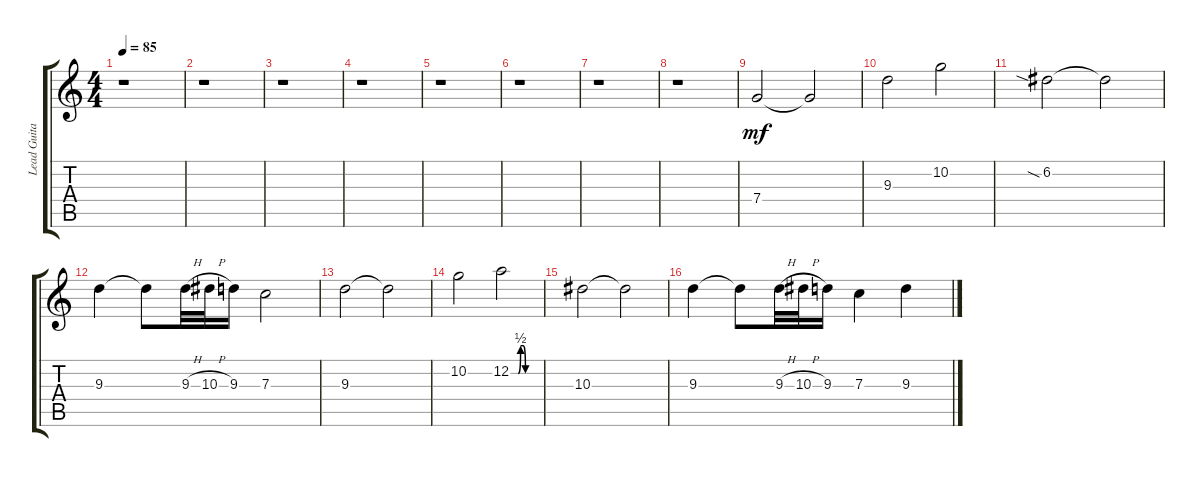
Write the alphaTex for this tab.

\track ("Lead Guitar" "Lead Guita") {instrument distortionguitar}
\staff {score tabs}
\tuning (D4 A3 F3 C3 G2 C2) {hide}
\ts (4 4)
\tempo 85
\clef g2
\ks c
r.1{dy mf} |
r.1 |
r.1 |
r.1 |
r.1 |
r.1 |
r.1 |
r.1 |
7.4.2 7.4{t}.2 |
9.3.2 10.2.2 |
6.2{sia}.2 6.2{t}.2 |
9.3.4 9.3{t}.8 9.3{h}.32 10.3{h}.32 9.3.16 7.3.2 |
9.3.2 9.3{t}.2 |
10.2.2 12.2{be (custom 0 0 15 0 20 2 25 2 30 0 60 0)}.2 |
10.3.2 10.3{t}.2 |
9.3.4 9.3{t}.8 9.3{h}.32 10.3{h}.32 9.3.16 7.3.4 9.3.4
